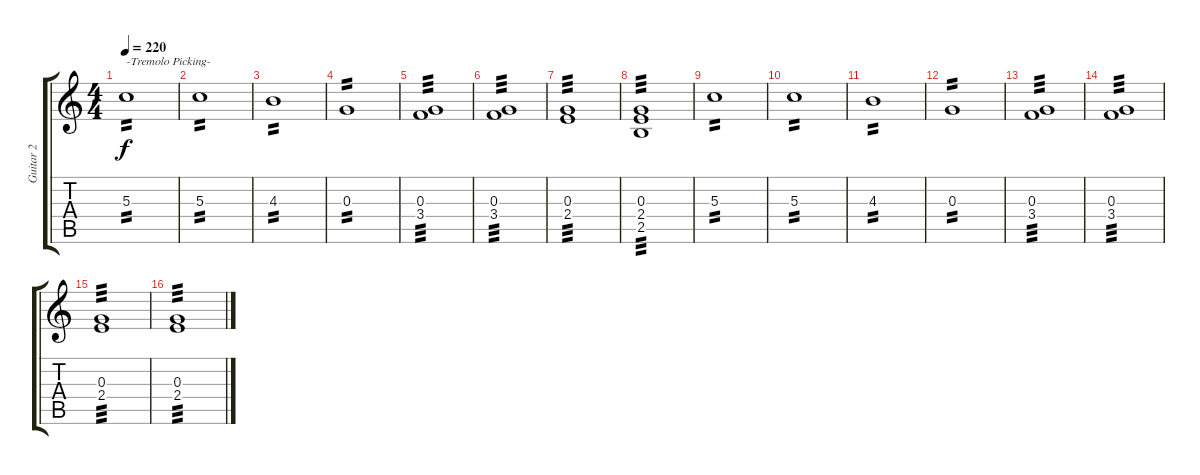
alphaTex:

\track ("Guitar 2" "Guitar 2") {instrument acousticguitarsteel}
\staff {score tabs}
\tuning (E4 B3 G3 D3 A2 E2) {hide}
\ts (4 4)
\tempo 220
\clef g2
\ks c
5.3.1{txt "-Tremolo Picking-" tp 2 dy f volume 13 instrument acousticguitarsteel} |
5.3.1{tp 2} |
4.3.1{tp 2} |
0.3.1{tp 2} |
(0.3 3.4).1{tp 3} |
(0.3 3.4).1{tp 3} |
(0.3 2.4).1{tp 3} |
(0.3 2.4 2.5).1{tp 3} |
5.3.1{tp 2} |
5.3.1{tp 2} |
4.3.1{tp 2} |
0.3.1{tp 2} |
(0.3 3.4).1{tp 3} |
(0.3 3.4).1{tp 3} |
(0.3 2.4).1{tp 3} |
(0.3 2.4).1{tp 3}
